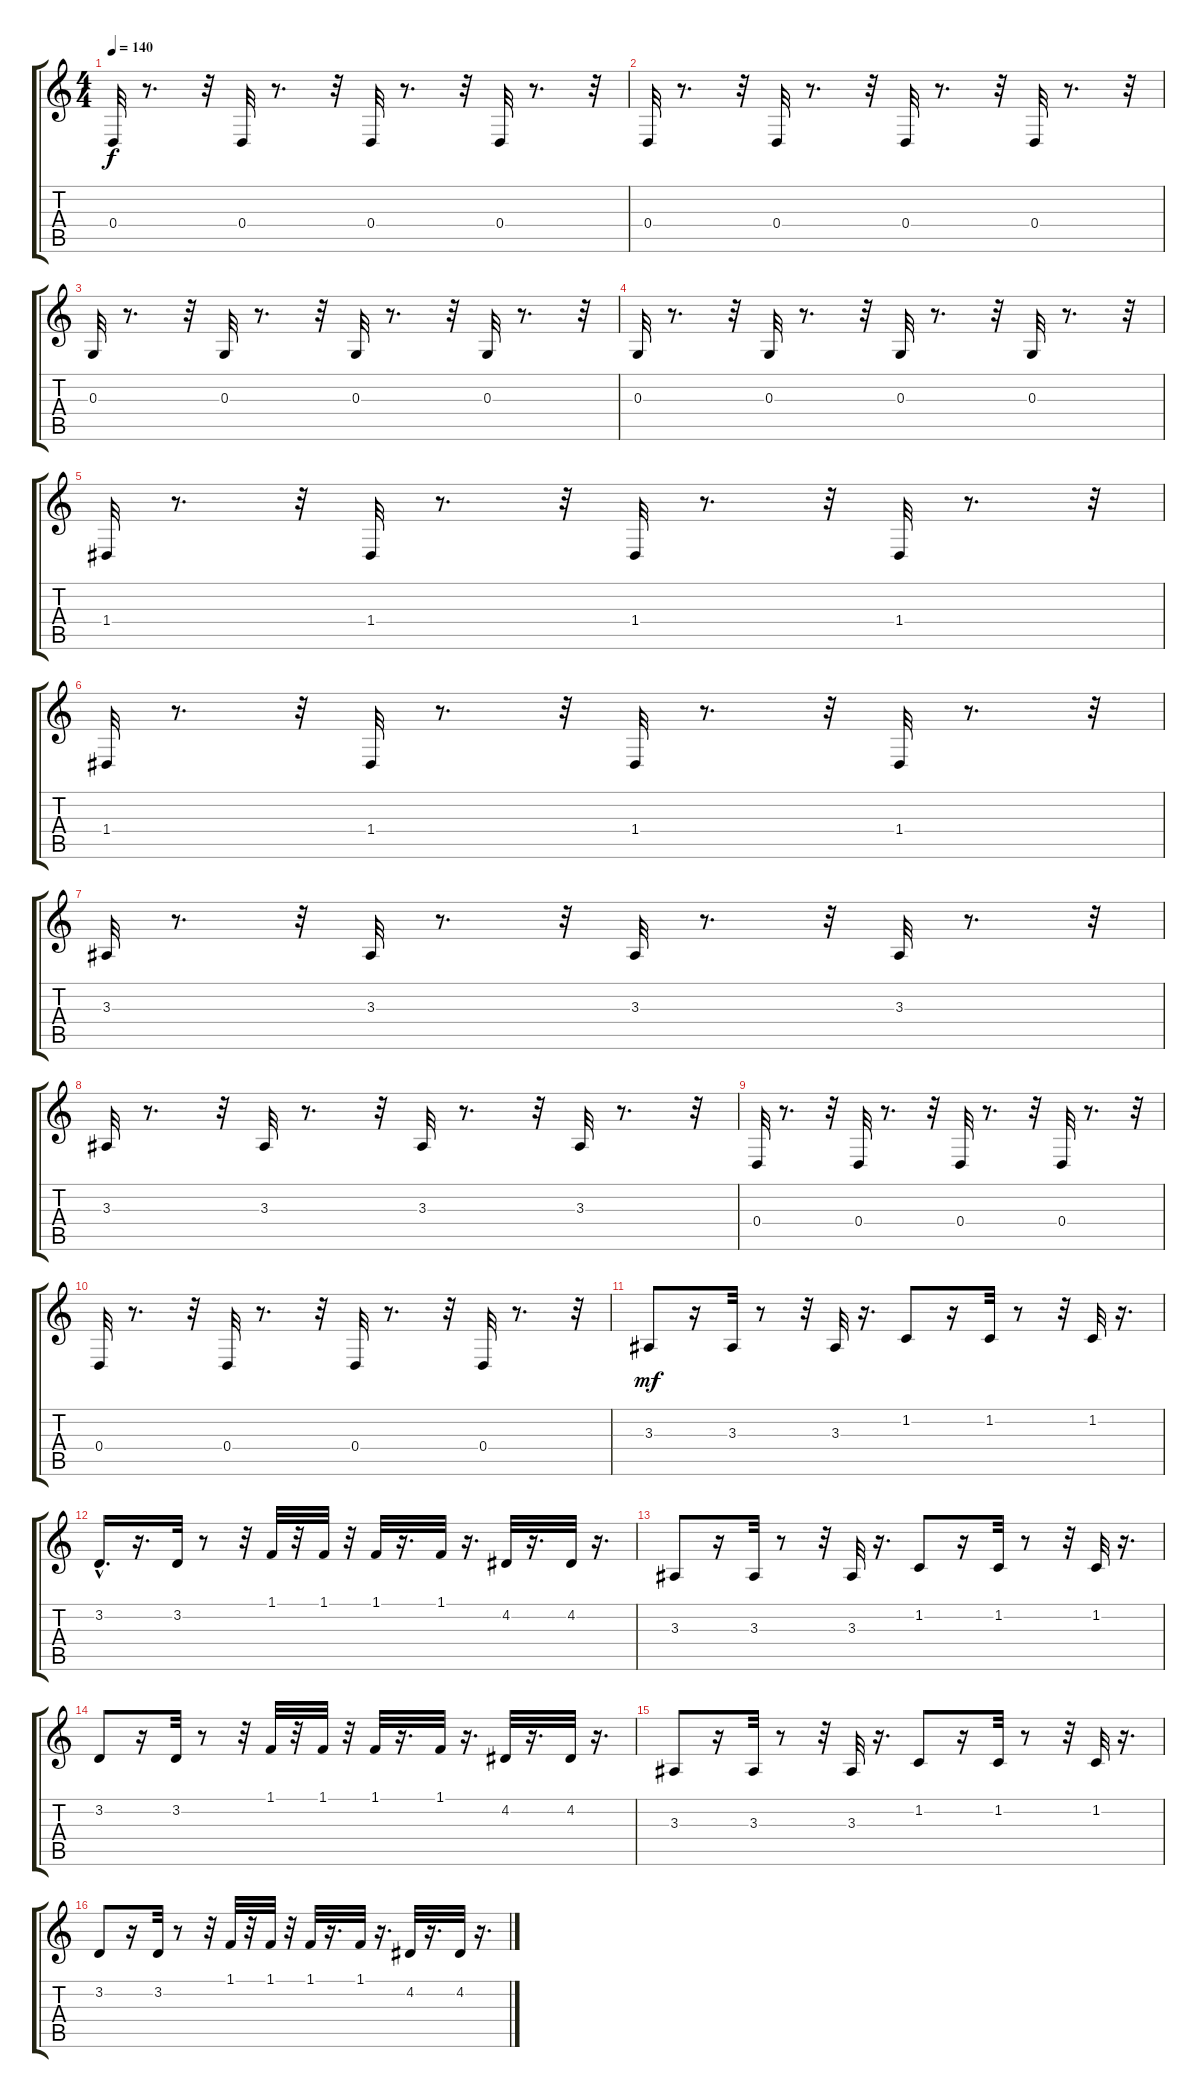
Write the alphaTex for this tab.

\track "" {instrument synthstrings1}
\staff {score tabs}
\tuning (E4 B3 G3 D3 A2 E2) {hide}
\ts (4 4)
\tempo 140
\clef g2
\ks c
0.4.32{dy f} r.8{d} r.32 0.4.32 r.8{d} r.32 0.4.32 r.8{d} r.32 0.4.32 r.8{d} r.32 |
0.4.32 r.8{d} r.32 0.4.32 r.8{d} r.32 0.4.32 r.8{d} r.32 0.4.32 r.8{d} r.32 |
0.3.32 r.8{d} r.32 0.3.32 r.8{d} r.32 0.3.32 r.8{d} r.32 0.3.32 r.8{d} r.32 |
0.3.32 r.8{d} r.32 0.3.32 r.8{d} r.32 0.3.32 r.8{d} r.32 0.3.32 r.8{d} r.32 |
1.4.32 r.8{d} r.32 1.4.32 r.8{d} r.32 1.4.32 r.8{d} r.32 1.4.32 r.8{d} r.32 |
1.4.32 r.8{d} r.32 1.4.32 r.8{d} r.32 1.4.32 r.8{d} r.32 1.4.32 r.8{d} r.32 |
3.3.32 r.8{d} r.32 3.3.32 r.8{d} r.32 3.3.32 r.8{d} r.32 3.3.32 r.8{d} r.32 |
3.3.32 r.8{d} r.32 3.3.32 r.8{d} r.32 3.3.32 r.8{d} r.32 3.3.32 r.8{d} r.32 |
0.4.32 r.8{d} r.32 0.4.32 r.8{d} r.32 0.4.32 r.8{d} r.32 0.4.32 r.8{d} r.32 |
0.4.32 r.8{d} r.32 0.4.32 r.8{d} r.32 0.4.32 r.8{d} r.32 0.4.32 r.8{d} r.32 |
3.3.8{dy mf} r.16 3.3.32 r.8 r.32 3.3.32 r.16{d} 1.2.8 r.16 1.2.32 r.8 r.32 1.2.32 r.16{d} |
3.2{hac}.16{d} r.16{d} 3.2.32 r.8 r.32 1.1.32 r.32 1.1.32 r.32 1.1.32 r.16{d} 1.1.32 r.16{d} 4.2.32 r.16{d} 4.2.32 r.16{d} |
3.3.8 r.16 3.3.32 r.8 r.32 3.3.32 r.16{d} 1.2.8 r.16 1.2.32 r.8 r.32 1.2.32 r.16{d} |
3.2.8 r.16 3.2.32 r.8 r.32 1.1.32 r.32 1.1.32 r.32 1.1.32 r.16{d} 1.1.32 r.16{d} 4.2.32 r.16{d} 4.2.32 r.16{d} |
3.3.8 r.16 3.3.32 r.8 r.32 3.3.32 r.16{d} 1.2.8 r.16 1.2.32 r.8 r.32 1.2.32 r.16{d} |
3.2.8 r.16 3.2.32 r.8 r.32 1.1.32 r.32 1.1.32 r.32 1.1.32 r.16{d} 1.1.32 r.16{d} 4.2.32 r.16{d} 4.2.32 r.16{d}
